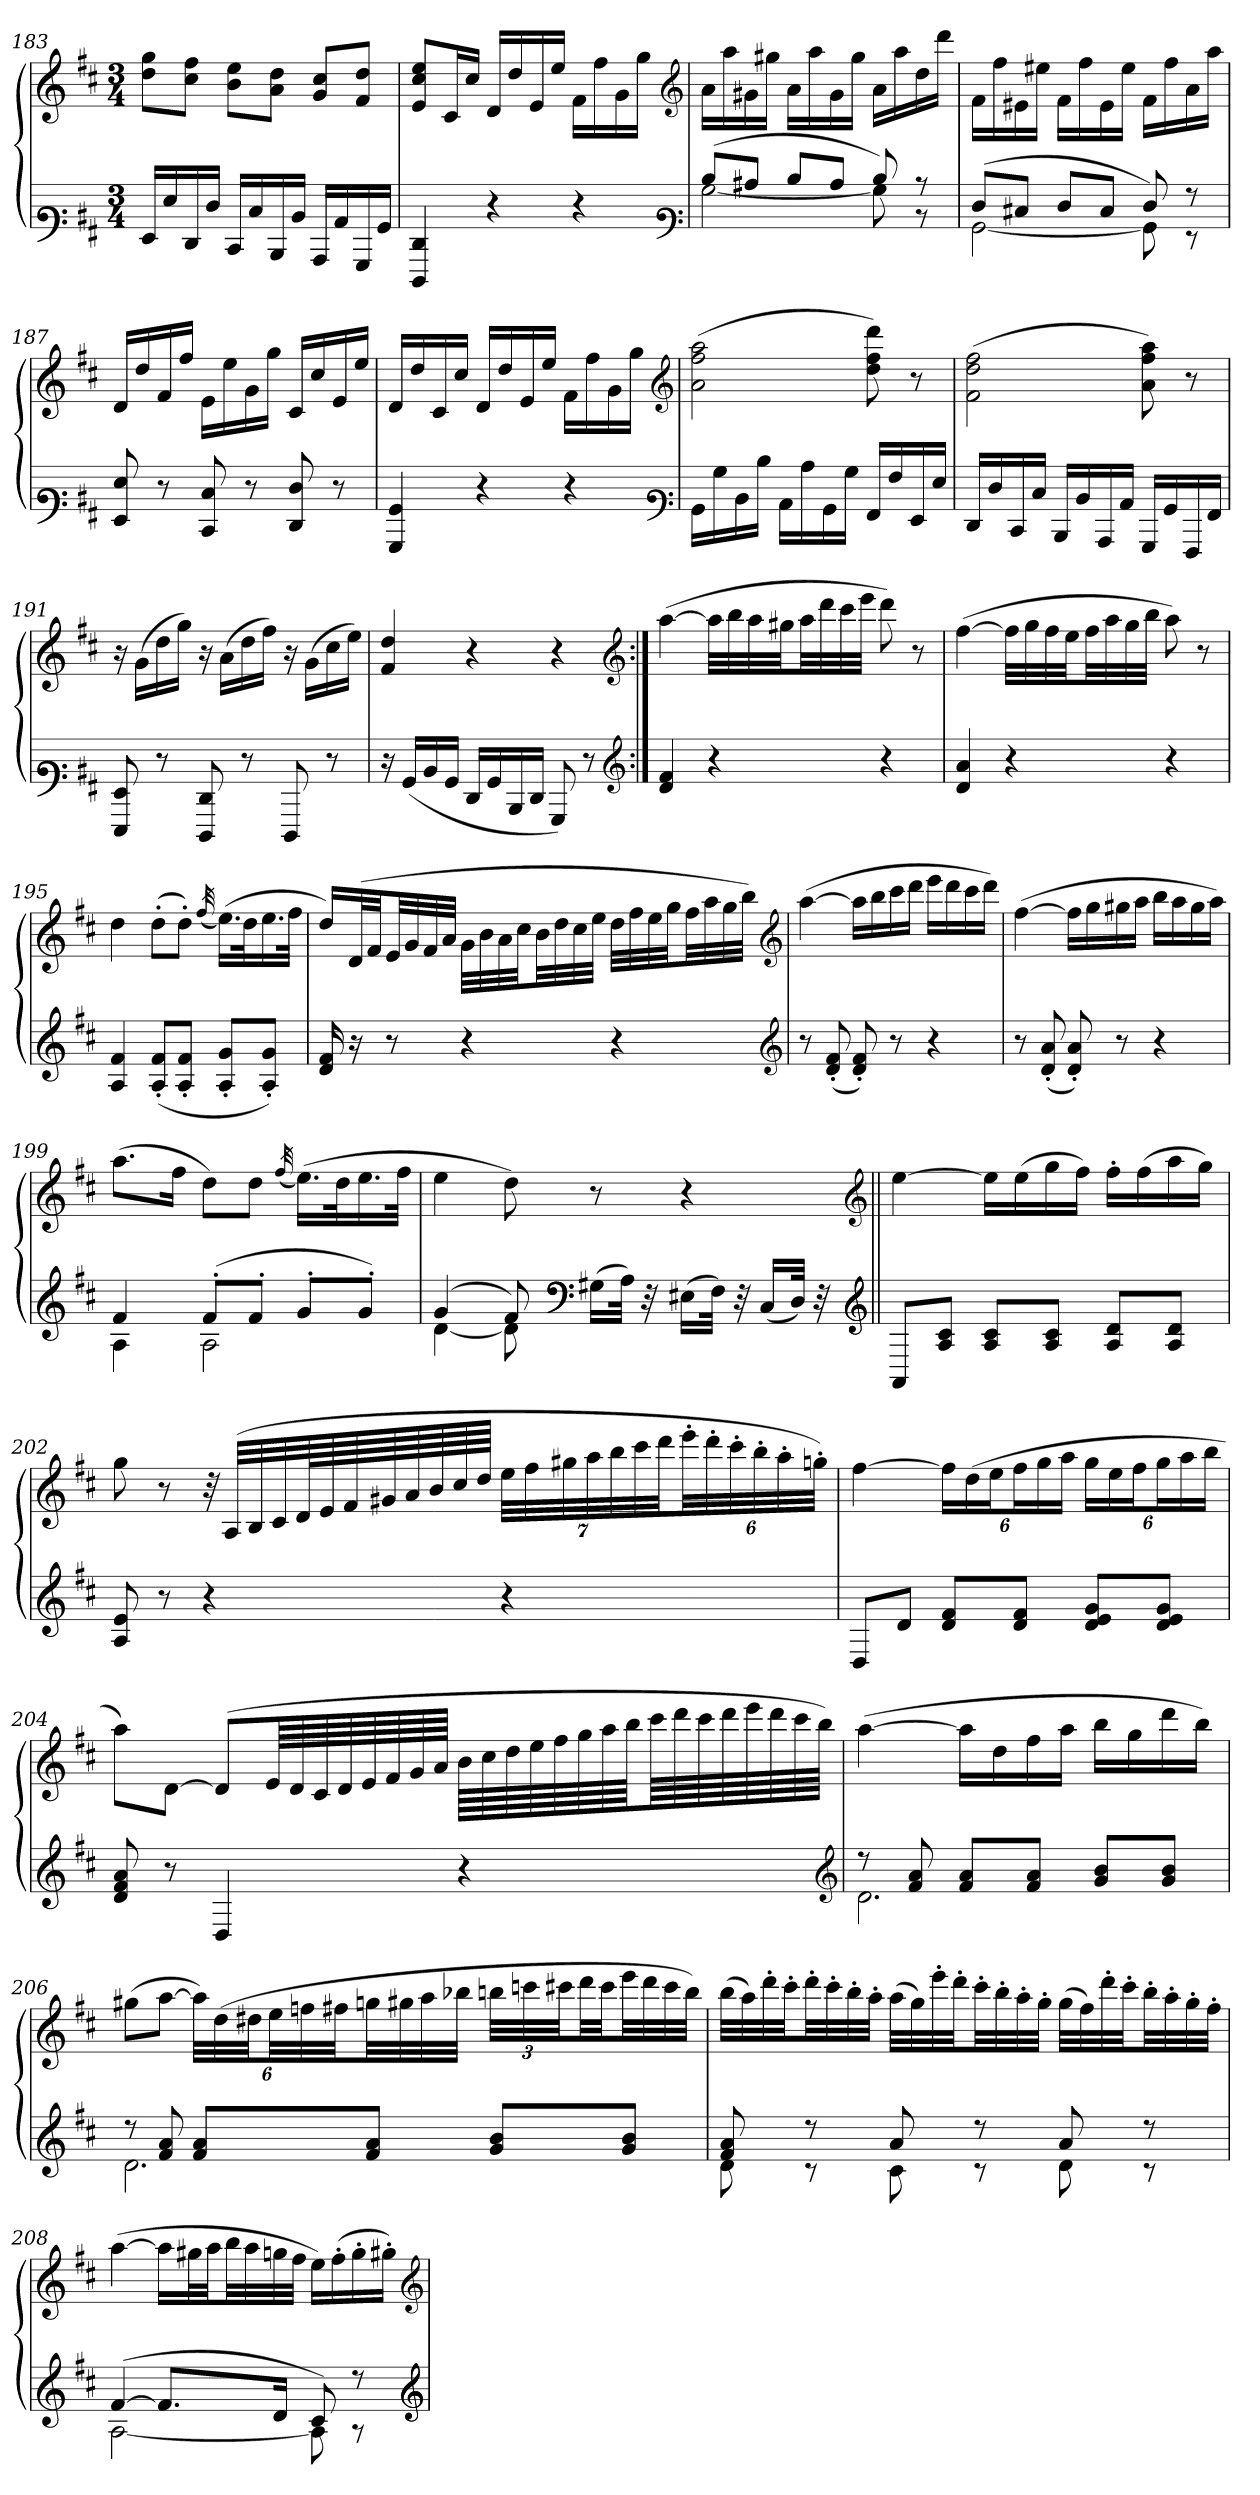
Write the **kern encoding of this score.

**kern	**kern
*part1	*part1
*staff2	*staff1
*clefF2	*clefG2
*k[f#c#]	*k[f#c#]
*M3/4	*M3/4
=183	=183
16BBLL	8dd 8ggL
16B	.
16AA	8cc# 8ff#J
16AJJ	.
16GGLL	8b 8eeL
16G	.
16FF#	8a 8ddJ
16F#JJ	.
16EELL	8g 8cc#L
16E	.
16DD	8f# 8ddJ
16DJJ	.
=184	=184
4AAA 4AA	8e 8cc# 8eeL
.	16c#L
.	16cc#JJ
4r	16dLL
.	16dd
.	16e
.	16eeJJ
4r	16f#LL
.	16ff#
.	16g
.	16ggJJ
*clefF2	*clefG2
=185	=185
*^	*
(8f#L	[2d	16aLL
.	.	16aa
8e#XJ	.	16g#X
.	.	16gg#XJJ
8f#L	.	16aLL
.	.	16aa
8e#J	.	16g#
.	.	16gg#JJ
8f#)	8d]	16aLL
.	.	16aa
8r	8r	16dd
.	.	16dddJJ
=186	=186	=186
(8AL	[2D	16f#LL
.	.	16ff#
8G#XJ	.	16e#X
.	.	16ee#XJJ
8AL	.	16f#LL
.	.	16ff#
8G#J	.	16e#
.	.	16ee#JJ
8A)	8D]	16f#LL
.	.	16ff#
8r	8r	16a
.	.	16aaJJ
*v	*v	*
=187	=187
8BB 8B	16dLL
.	16dd
8r	16f#
.	16ff#JJ
8GG 8G	16eLL
.	16ee
8r	16g
.	16ggJJ
8AA 8A	16c#LL
.	16cc#
8r	16e
.	16eeJJ
=188	=188
4DD 4D	16dLL
.	16dd
.	16c#
.	16cc#JJ
4r	16dLL
.	16dd
.	16e
.	16eeJJ
4r	16f#LL
.	16ff#
.	16g
.	16ggJJ
*clefF2	*clefG2
=189	=189
16DLL	(2a 2ff# 2aa
16d	.
16F#	.
16f#JJ	.
16ELL	.
16e	.
16D	.
16dJJ	.
16C#LL	8dd 8ff# 8ddd)
16c#	.
16BB	8r
16BJJ	.
=190	=190
16AALL	(2f# 2dd 2ff#
16A	.
16GG	.
16GJJ	.
16FF#LL	.
16F#	.
16EE	.
16EJJ	.
16DDLL	8a 8ff# 8aa)
16D	.
16CC#	8r
16C#JJ	.
=191	=191
8BBB 8BB	16r
.	(16gLL
8r	16dd
.	16ggJJ)
8AAA 8AA	16r
.	(16aLL
8r	16dd
.	16ff#JJ)
8AAA	16r
.	(16gLL
8r	16cc#
.	16eeJJ)
=192	=192
16r	4f# 4dd
(16DLL	.
16F#	.
16DJJ	.
16AALL	4r
16D	.
16FF#	.
16AAJJ	.
8DD)	4r
8r	.
*clefG2	*clefG2
=193:|!	=193:|!
4d 4f#	([4aa
4r	32aaLLL]
.	32bb
.	32aa
.	32gg#XJJ
.	32aaLL
.	32ddd
.	32ccc#
.	32eeeJJJ
4r	8ddd)
.	8r
=194	=194
4d 4a	([4ff#
4r	32ff#LLL]
.	32gg
.	32ff#
.	32eeJJ
.	32ff#LL
.	32aa
.	32gg
.	32bbJJJ
4r	8aa)
.	8r
=195	=195
4A 4f#	4dd
(8A' 8f#'L	(8dd'L
8A' 8f#'J	8dd'J)
.	(32qff#
8A' 8g'L	(16.eeLL)
.	32ddK
8A' 8g'J)	16.ee
.	32ff#JJk
=196	=196
16d 16f#	16ddLL)
16r	(32dL
.	32f#JJ
8r	32eLL
.	32g
.	32f#
.	32aJJJ
4r	32gLLL
.	32b
.	32a
.	32cc#JJ
.	32bLL
.	32dd
.	32cc#
.	32eeJJJ
4r	32ddLLL
.	32ff#
.	32ee
.	32ggJJ
.	32ff#LL
.	32aa
.	32gg
.	32bbJJJ)
*clefG2	*clefG2
=197	=197
8r	([4aa
(8d' 8f#'	.
8d' 8f#')	16aaLL]
.	16bb
8r	16ccc#
.	16dddJJ
4r	16eeeLL
.	16ddd
.	16ccc#
.	16dddJJ)
=198	=198
8r	([4ff#
(8d' 8a'	.
8d' 8a')	16ff#LL]
.	16gg
8r	16gg#X
.	16aaJJ
4r	16bbLL
.	16aa
.	16gg#
.	16aaJJ)
=199	=199
*^	*
4f#	4A	(8.aaL
.	.	16ff#Jk
(8f#'L	2A	8ddL)
8f#'J	.	8ddJ
.	.	(32qff#
8g'L	.	(16.eeLL)
.	.	32ddK
8g'J)	.	16.ee
.	.	32ff#JJk
=200	=200	=200
(4g	[4d	4ee
8f#)	8d]	8dd)
*clefF4	*	*
(16G#XLL	4.ryy	8r
32AJJk)	.	.
32r	.	.
(16E#XLL	.	4r
32F#JJk)	.	.
32r	.	.
(16C#LL	.	.
32DJJk)	.	.
32r	.	.
*v	*v	*
*clefG2	*clefG2
=201||	=201||
8AAL	[4ee
8A 8c#J	.
8A 8c#L	16eeLL]
.	(16ee
8A 8c#J	16gg
.	16ff#JJ)
8A 8dL	16ff#'LL
.	(16ff#
8A 8dJ	16aa
.	16ggJJ)
=202	=202
8A 8e	8gg
8r	8r
4r	32r
.	(32ALLL
.	32B
.	32c#
.	64dL
.	64e
.	64f#
.	64g#X
.	64a
.	64b
.	64cc#
.	64ddJJJJ
4r	56eeLLL
.	56ff#
.	56gg#X
.	56aa
.	56bb
.	56ccc#
.	56dddJJ
.	48eee'LL
.	48ddd'
.	48ccc#'
.	48bb'
.	48aa'
.	48ggn'JJJ)
=203	=203
8DL	[4ff#
8dJ	.
8d 8f#L	24ff#LL]
.	(24dd
.	24eeJ
8d 8f#J	24ff#L
.	24gg
.	24aaJJ
8d 8e 8gL	24ggLL
.	24ee
.	24ff#J
8d 8e 8gJ	24ggL
.	24aa
.	24bbJJ
=204	=204
8d 8f# 8a	8aaL)
8r	[8dJ
4D	(8dL]
.	64eLLL
.	64d
.	64c#
.	64d
.	64e
.	64f#
.	64g
.	64aJJJJ
4r	64bLLLL
.	64cc#
.	64dd
.	64ee
.	64ff#
.	64gg
.	64aa
.	64bbJJJ
.	64ccc#LLL
.	64ddd
.	64ccc#
.	64ddd
.	64eee
.	64ddd
.	64ccc#
.	64bbJJJJ)
*clefG2	*
=205	=205
*^	*
8r	2.d	([4aa
8f# 8a	.	.
8f# 8aL	.	16aaLL]
.	.	16dd
8f# 8aJ	.	16ff#
.	.	16aaJJ
8g 8bL	.	16bbLL
.	.	16gg
8g 8bJ	.	16ddd
.	.	16bbJJ)
=206	=206	=206
8r	2.d	(8gg#XL
8f# 8a	.	[8aaJ
8f# 8aL	.	48aaLLL])
.	.	(48dd
.	.	48dd#XJJ
.	.	48eeLL
.	.	48ffn
.	.	48ff#XJJ
8f# 8aJ	.	32ggnLL
.	.	32gg#X
.	.	32aa
.	.	32bb-XJJJ
8g 8bL	.	48bbnLLL
.	.	48cccn
.	.	48ccc#XJJ
.	.	32dddLL
.	.	32ccc#JJ
8g 8bJ	.	32eeeLL
.	.	32ddd
.	.	32ccc#
.	.	32bbJJJ)
=207	=207	=207
8f# 8a	8d	(32bbLLL
.	.	32aa)
.	.	32ddd'
.	.	32ccc#'JJ
8r	8r	32ddd'LL
.	.	32ccc#'
.	.	32bb'
.	.	32aa'JJJ
8a	8c#	(32aaLLL
.	.	32gg)
.	.	32eee'
.	.	32ddd'JJ
8r	8r	32ccc#'LL
.	.	32bb'
.	.	32aa'
.	.	32gg'JJJ
8a	8d	(32ggLLL
.	.	32ff#)
.	.	32ddd'
.	.	32ccc#'JJ
8r	8r	32bb'LL
.	.	32aa'
.	.	32gg'
.	.	32ff#'JJJ
=208	=208	=208
([4f#	[2A	([4aa
8.f#L]	.	16aaLL]
.	.	32gg#XL
.	.	32aaJJ
.	.	32bbLL
.	.	32aa
16dJk	.	32ggn
.	.	32ff#JJJ
8c#)	8A]	16eeLL)
.	.	(16ff#'
8r	8r	16gg'
.	.	16gg#X'JJ)
*v	*v	*
*clefG2	*clefG2
=	=
*-	*-
